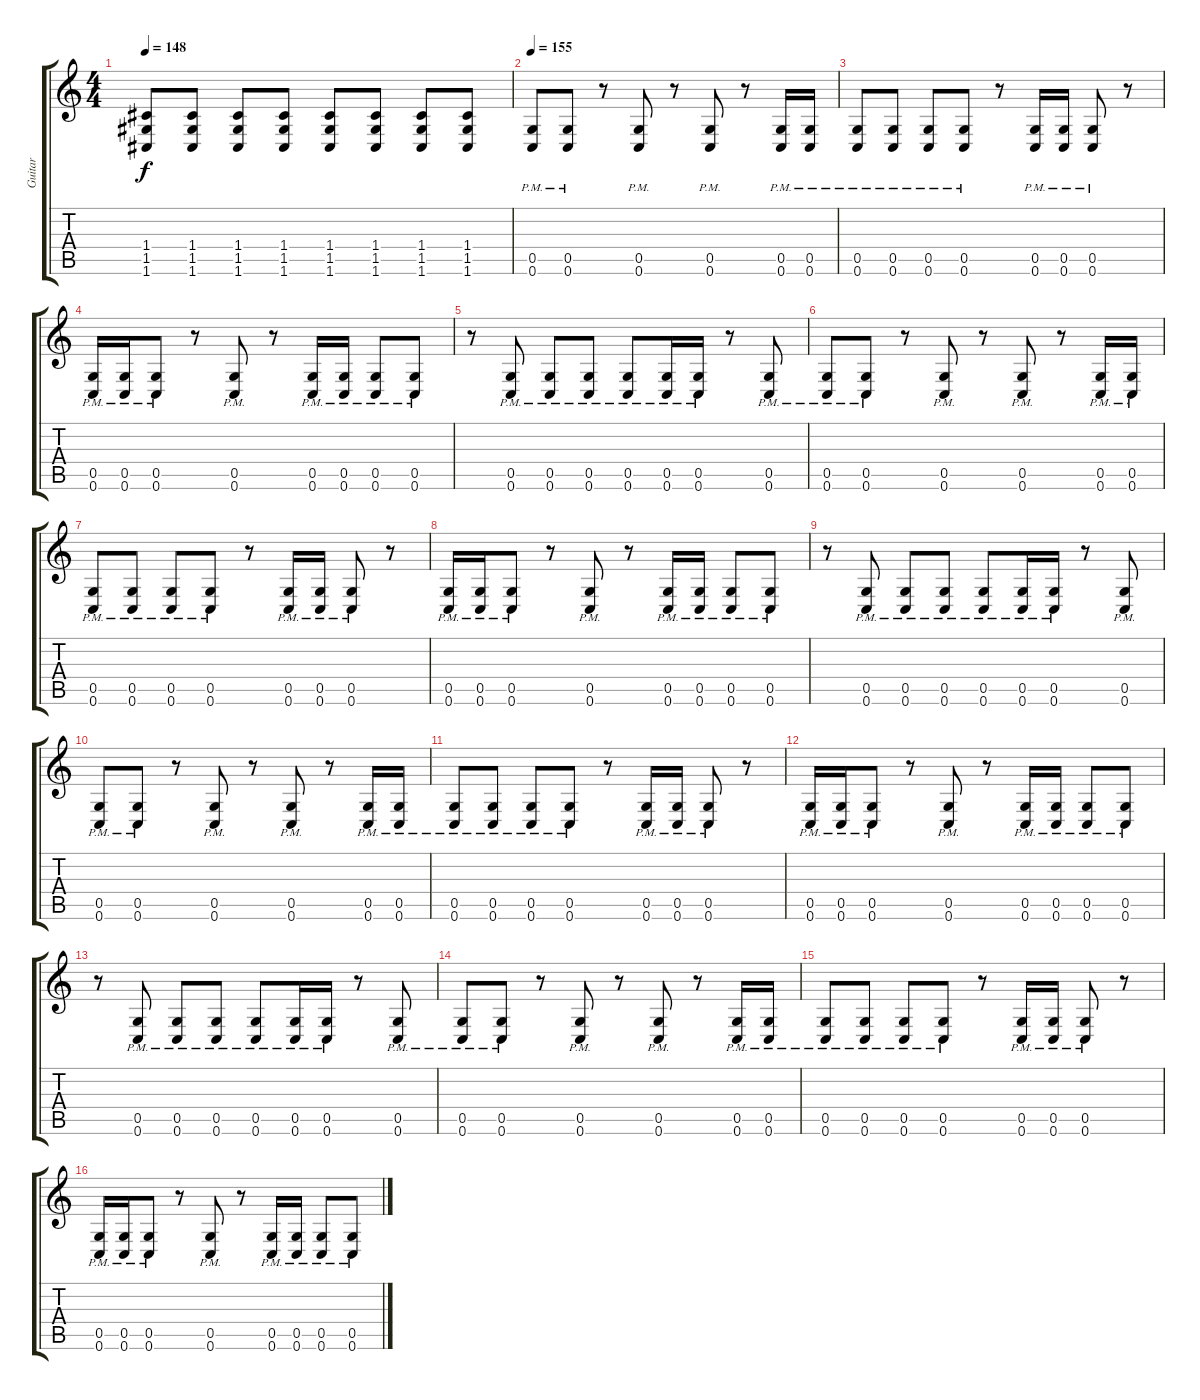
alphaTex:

\track ("Guitar" "Guitar") {instrument overdrivenguitar}
\staff {score tabs}
\tuning (D4 A3 F3 C3 G2 C2) {hide}
\ts (4 4)
\tempo 148
\clef g2
\ks c
(1.4 1.5 1.6).8{dy f} (1.4 1.5 1.6).8 (1.4 1.5 1.6).8 (1.4 1.5 1.6).8 (1.4 1.5 1.6).8 (1.4 1.5 1.6).8 (1.4 1.5 1.6).8 (1.4 1.5 1.6).8 |
\tempo 155
(0.5{pm} 0.6{pm}).8 (0.5{pm} 0.6{pm}).8 r.8 (0.5{pm} 0.6{pm}).8 r.8 (0.5{pm} 0.6{pm}).8 r.8 (0.5{pm} 0.6{pm}).16 (0.5{pm} 0.6{pm}).16 |
(0.5{pm} 0.6{pm}).8 (0.5{pm} 0.6{pm}).8 (0.5{pm} 0.6{pm}).8 (0.5{pm} 0.6{pm}).8 r.8 (0.5{pm} 0.6{pm}).16 (0.5{pm} 0.6{pm}).16 (0.5{pm} 0.6{pm}).8 r.8 |
(0.5{pm} 0.6{pm}).16 (0.5{pm} 0.6{pm}).16 (0.5{pm} 0.6{pm}).8 r.8 (0.5{pm} 0.6{pm}).8 r.8 (0.5{pm} 0.6{pm}).16 (0.5{pm} 0.6{pm}).16 (0.5{pm} 0.6{pm}).8 (0.5{pm} 0.6{pm}).8 |
r.8 (0.5{pm} 0.6{pm}).8 (0.5{pm} 0.6{pm}).8 (0.5{pm} 0.6{pm}).8 (0.5{pm} 0.6{pm}).8 (0.5{pm} 0.6{pm}).16 (0.5{pm} 0.6{pm}).16 r.8 (0.5{pm} 0.6{pm}).8 |
(0.5{pm} 0.6{pm}).8 (0.5{pm} 0.6{pm}).8 r.8 (0.5{pm} 0.6{pm}).8 r.8 (0.5{pm} 0.6{pm}).8 r.8 (0.5{pm} 0.6{pm}).16 (0.5{pm} 0.6{pm}).16 |
(0.5{pm} 0.6{pm}).8 (0.5{pm} 0.6{pm}).8 (0.5{pm} 0.6{pm}).8 (0.5{pm} 0.6{pm}).8 r.8 (0.5{pm} 0.6{pm}).16 (0.5{pm} 0.6{pm}).16 (0.5{pm} 0.6{pm}).8 r.8 |
(0.5{pm} 0.6{pm}).16 (0.5{pm} 0.6{pm}).16 (0.5{pm} 0.6{pm}).8 r.8 (0.5{pm} 0.6{pm}).8 r.8 (0.5{pm} 0.6{pm}).16 (0.5{pm} 0.6{pm}).16 (0.5{pm} 0.6{pm}).8 (0.5{pm} 0.6{pm}).8 |
r.8 (0.5{pm} 0.6{pm}).8 (0.5{pm} 0.6{pm}).8 (0.5{pm} 0.6{pm}).8 (0.5{pm} 0.6{pm}).8 (0.5{pm} 0.6{pm}).16 (0.5{pm} 0.6{pm}).16 r.8 (0.5{pm} 0.6{pm}).8 |
(0.5{pm} 0.6{pm}).8 (0.5{pm} 0.6{pm}).8 r.8 (0.5{pm} 0.6{pm}).8 r.8 (0.5{pm} 0.6{pm}).8 r.8 (0.5{pm} 0.6{pm}).16 (0.5{pm} 0.6{pm}).16 |
(0.5{pm} 0.6{pm}).8 (0.5{pm} 0.6{pm}).8 (0.5{pm} 0.6{pm}).8 (0.5{pm} 0.6{pm}).8 r.8 (0.5{pm} 0.6{pm}).16 (0.5{pm} 0.6{pm}).16 (0.5{pm} 0.6{pm}).8 r.8 |
(0.5{pm} 0.6{pm}).16 (0.5{pm} 0.6{pm}).16 (0.5{pm} 0.6{pm}).8 r.8 (0.5{pm} 0.6{pm}).8 r.8 (0.5{pm} 0.6{pm}).16 (0.5{pm} 0.6{pm}).16 (0.5{pm} 0.6{pm}).8 (0.5{pm} 0.6{pm}).8 |
r.8 (0.5{pm} 0.6{pm}).8 (0.5{pm} 0.6{pm}).8 (0.5{pm} 0.6{pm}).8 (0.5{pm} 0.6{pm}).8 (0.5{pm} 0.6{pm}).16 (0.5{pm} 0.6{pm}).16 r.8 (0.5{pm} 0.6{pm}).8 |
(0.5{pm} 0.6{pm}).8 (0.5{pm} 0.6{pm}).8 r.8 (0.5{pm} 0.6{pm}).8 r.8 (0.5{pm} 0.6{pm}).8 r.8 (0.5{pm} 0.6{pm}).16 (0.5{pm} 0.6{pm}).16 |
(0.5{pm} 0.6{pm}).8 (0.5{pm} 0.6{pm}).8 (0.5{pm} 0.6{pm}).8 (0.5{pm} 0.6{pm}).8 r.8 (0.5{pm} 0.6{pm}).16 (0.5{pm} 0.6{pm}).16 (0.5{pm} 0.6{pm}).8 r.8 |
(0.5{pm} 0.6{pm}).16 (0.5{pm} 0.6{pm}).16 (0.5{pm} 0.6{pm}).8 r.8 (0.5{pm} 0.6{pm}).8 r.8 (0.5{pm} 0.6{pm}).16 (0.5{pm} 0.6{pm}).16 (0.5{pm} 0.6{pm}).8 (0.5{pm} 0.6{pm}).8
